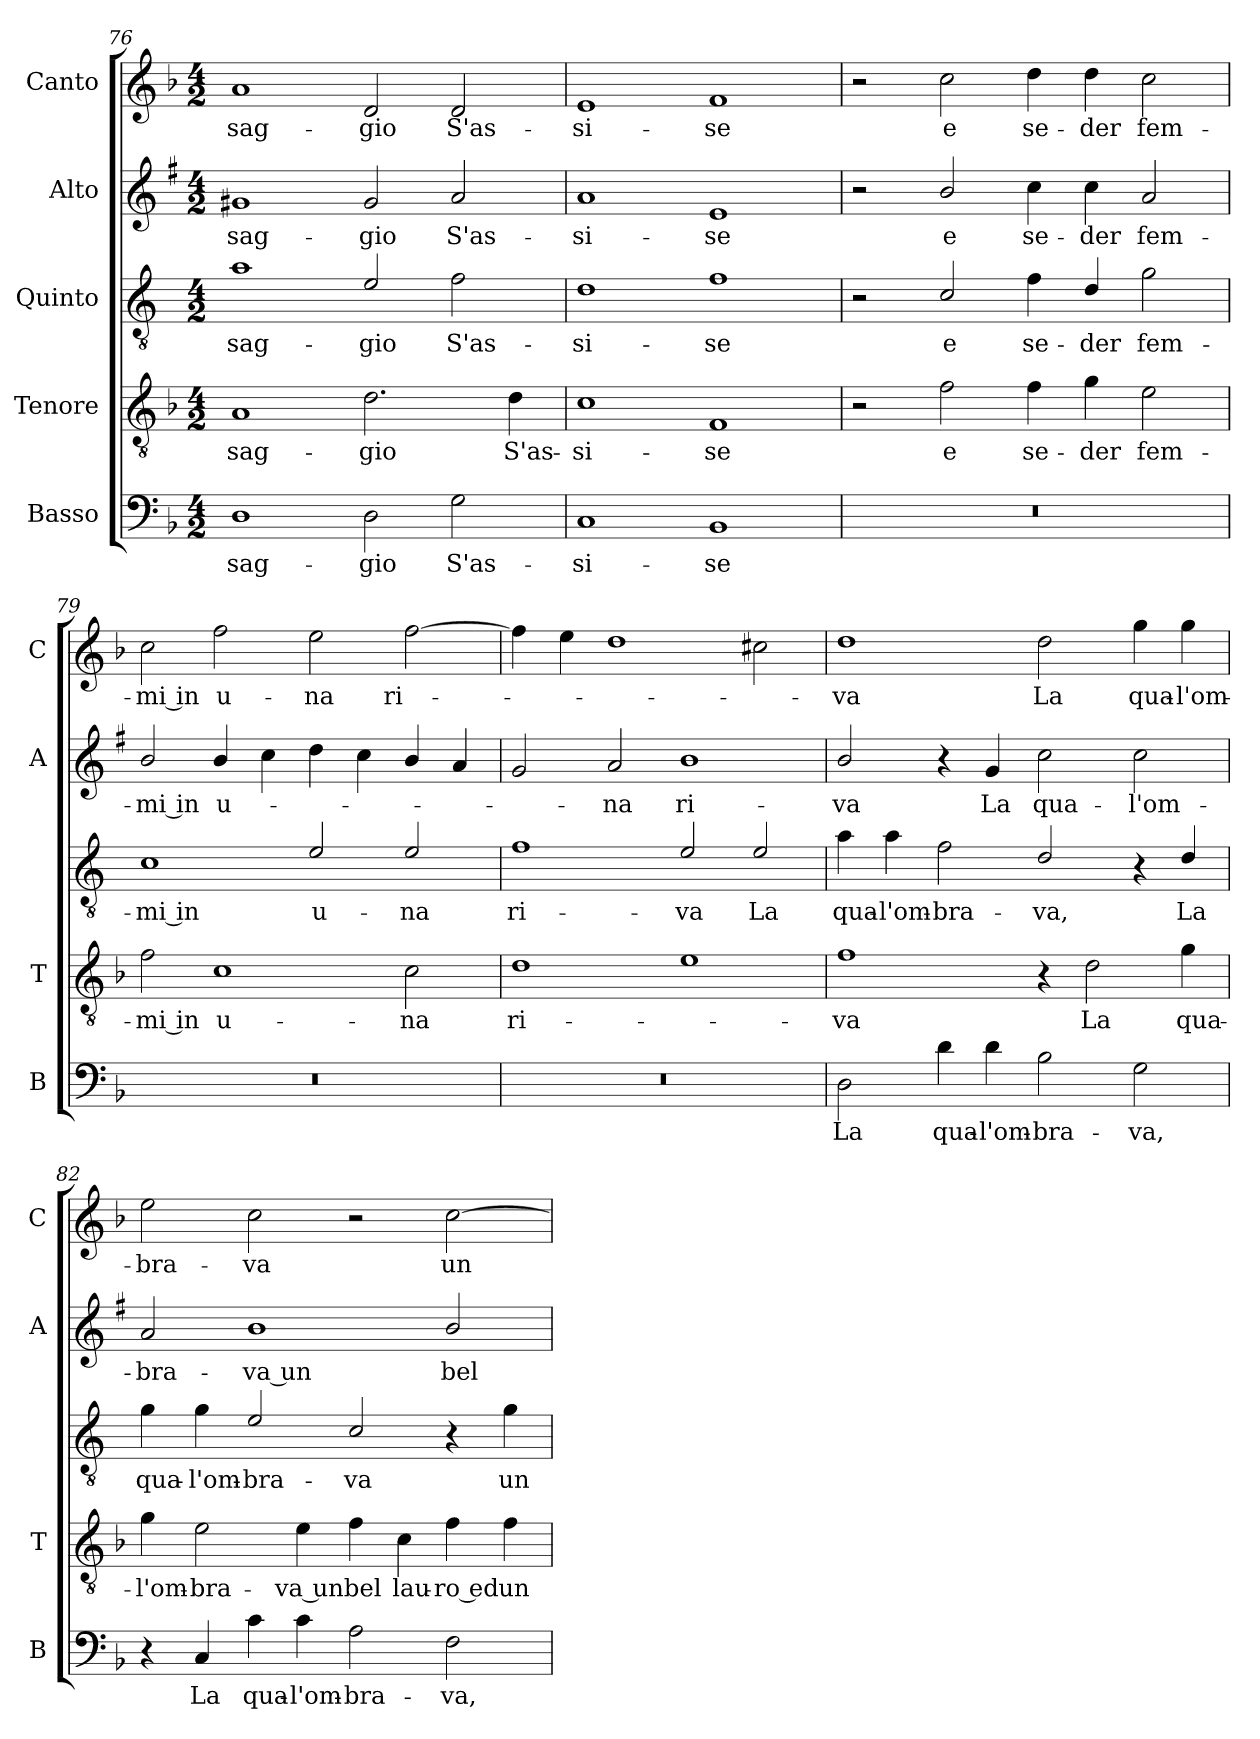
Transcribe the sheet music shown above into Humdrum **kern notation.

**kern	**text	**kern	**text	**kern	**text	**kern	**text	**kern	**text
*part5	*part5	*part4	*part4	*part3	*part3	*part2	*part2	*part1	*part1
*staff5	*staff5	*staff4	*staff4	*staff3	*staff3	*staff2	*staff2	*staff1	*staff1
*I"Basso	*	*I"Tenore	*	*I"Quinto	*	*I"Alto	*	*I"Canto	*
*I'B	*	*I'T	*	*	*	*I'A	*	*I'C	*
*clefF4	*	*clefGv2	*	*clefGv2	*	*clefG2	*	*clefG2	*
*	*	*	*	*ITrd4c7	*	*ITrd1c2	*	*	*
*k[b-]	*	*k[b-]	*	*k[b-]	*	*k[b-]	*	*k[b-]	*
*F:	*	*F:	*	*F:	*	*F:	*	*F:	*
*M4/2	*	*M4/2	*	*M4/2	*	*M4/2	*	*M4/2	*
=76	=76	=76	=76	=76	=76	=76	=76	=76	=76
!	!LO:LY:b	!	!LO:LY:b	!	!LO:LY:b	!	!LO:LY:b	!	!LO:LY:b
1D	sag-	1A	sag-	1d	sag-	1f#X	sag-	1a	sag-
!	!LO:LY:b	!	!LO:LY:b	!	!LO:LY:b	!	!LO:LY:b	!	!LO:LY:b
2D\	-gio	2.d\	-gio	2A/	-gio	2f#/	-gio	2d/	-gio
!	!LO:LY:b	!	!	!	!LO:LY:b	!	!LO:LY:b	!	!LO:LY:b
2G\	S'as-	.	.	2B-\	S'as-	2g/	S'as-	2d/	S'as-
!	!	!	!LO:LY:b	!	!	!	!	!	!
.	.	4d\	S'as-	.	.	.	.	.	.
=77	=77	=77	=77	=77	=77	=77	=77	=77	=77
!	!LO:LY:b	!	!LO:LY:b	!	!LO:LY:b	!	!LO:LY:b	!	!LO:LY:b
1C	-si-	1c	-si-	1G	-si-	1g	-si-	1e	-si-
!	!LO:LY:b	!	!LO:LY:b	!	!LO:LY:b	!	!LO:LY:b	!	!LO:LY:b
1BB-	-se	1F	-se	1B-	-se	1d	-se	1f	-se
=78	=78	=78	=78	=78	=78	=78	=78	=78	=78
0r	.	2r	.	2r	.	2r	.	2r	.
!	!	!	!LO:LY:b	!	!LO:LY:b	!	!LO:LY:b	!	!LO:LY:b
.	.	2f\	e	2F/	e	2a/	e	2cc\	e
!	!	!	!LO:LY:b	!	!LO:LY:b	!	!LO:LY:b	!	!LO:LY:b
.	.	4f\	se-	4B-\	se-	4b-\	se-	4dd\	se-
!	!	!	!LO:LY:b	!	!LO:LY:b	!	!LO:LY:b	!	!LO:LY:b
.	.	4g\	-der	4G/	-der	4b-\	-der	4dd\	-der
!	!	!	!LO:LY:b	!	!LO:LY:b	!	!LO:LY:b	!	!LO:LY:b
.	.	2e\	fem-	2c\	fem-	2g/	fem-	2cc\	fem-
=79	=79	=79	=79	=79	=79	=79	=79	=79	=79
!	!	!	!LO:LY:b	!	!LO:LY:b	!	!LO:LY:b	!	!LO:LY:b
0r	.	2f\	-mi in	1F	-mi in	2a/	-mi in	2cc\	-mi in
!	!	!	!LO:LY:b	!	!	!	!LO:LY:b	!	!LO:LY:b
.	.	1c	u-	.	.	4a/	u-	2ff\	u-
.	.	.	.	.	.	4b-\	.	.	.
!	!	!	!	!	!LO:LY:b	!	!	!	!LO:LY:b
.	.	.	.	2A/	u-	4cc\	.	2ee\	-na
.	.	.	.	.	.	4b-\	.	.	.
!	!	!	!LO:LY:b	!	!LO:LY:b	!	!	!	!LO:LY:b
.	.	2c\	-na	2A/	-na	4a/	.	[2ff\	ri-
.	.	.	.	.	.	4g/	.	.	.
!!LO:LB:g=z
=80	=80	=80	=80	=80	=80	=80	=80	=80	=80
!	!	!	!LO:LY:b	!	!LO:LY:b	!	!	!	!
0r	.	1d	ri-	1B-	ri-	2f/	.	4ff\]	.
.	.	.	.	.	.	.	.	4ee\	.
!	!	!	!	!	!	!	!LO:LY:b	!	!
.	.	.	.	.	.	2g/	-na	1dd	.
!	!	!	!	!	!LO:LY:b	!	!LO:LY:b	!	!
.	.	1e	.	2A/	-va	1a	ri-	.	.
!	!	!	!	!	!LO:LY:b	!	!	!	!
.	.	.	.	2A/	La	.	.	2cc#X\	.
=81	=81	=81	=81	=81	=81	=81	=81	=81	=81
!	!LO:LY:b	!	!LO:LY:b	!	!LO:LY:b	!	!LO:LY:b	!	!LO:LY:b
2D\	La	1f	-va	4d\	qua-	2a/	-va	1dd	-va
!	!	!	!	!	!LO:LY:b	!	!	!	!
.	.	.	.	4d\	-l'om-	.	.	.	.
!	!LO:LY:b	!	!	!	!LO:LY:b	!	!	!	!
4d\	qua-	.	.	2B-\	-bra-	4r	.	.	.
!	!LO:LY:b	!	!	!	!	!	!LO:LY:b	!	!
4d\	-l'om-	.	.	.	.	4f/	La	.	.
!	!LO:LY:b	!	!	!	!LO:LY:b	!	!LO:LY:b	!	!LO:LY:b
2B-\	-bra-	4r	.	2G/	-va,	2b-\	qua-	2dd\	La
!	!	!	!LO:LY:b	!	!	!	!	!	!
.	.	2d\	La	.	.	.	.	.	.
!	!LO:LY:b	!	!	!	!	!	!LO:LY:b	!	!LO:LY:b
2G\	-va,	.	.	4r	.	2b-\	-l'om-	4gg\	qua-
!	!	!	!LO:LY:b	!	!LO:LY:b	!	!	!	!LO:LY:b
.	.	4g\	qua-	4G/	La	.	.	4gg\	-l'om-
=82	=82	=82	=82	=82	=82	=82	=82	=82	=82
!	!	!	!LO:LY:b	!	!LO:LY:b	!	!LO:LY:b	!	!LO:LY:b
4r	.	4g\	-l'om-	4c\	qua-	2g/	-bra-	2ee\	-bra-
!	!LO:LY:b	!	!LO:LY:b	!	!LO:LY:b	!	!	!	!
4C/	La	2e\	-bra-	4c\	-l'om-	.	.	.	.
!	!LO:LY:b	!	!	!	!LO:LY:b	!	!LO:LY:b	!	!LO:LY:b
4c\	qua-	.	.	2A/	-bra-	1a	-va un	2cc\	-va
!	!LO:LY:b	!	!LO:LY:b	!	!	!	!	!	!
4c\	-l'om-	4e\	-va un	.	.	.	.	.	.
!	!LO:LY:b	!	!LO:LY:b	!	!LO:LY:b	!	!	!	!
2A\	-bra-	4f\	bel	2F/	-va	.	.	2r	.
!	!	!	!LO:LY:b	!	!	!	!	!	!
.	.	4c\	lau-	.	.	.	.	.	.
!	!LO:LY:b	!	!LO:LY:b	!	!	!	!LO:LY:b	!	!LO:LY:b
2F\	-va,	4f\	-ro ed	4r	.	2a/	bel	[2cc\	un
!	!	!	!LO:LY:b	!	!LO:LY:b	!	!	!	!
.	.	4f\	un	4c\	un	.	.	.	.
=	=	=	=	=	=	=	=	=	=
*-	*-	*-	*-	*-	*-	*-	*-	*-	*-
